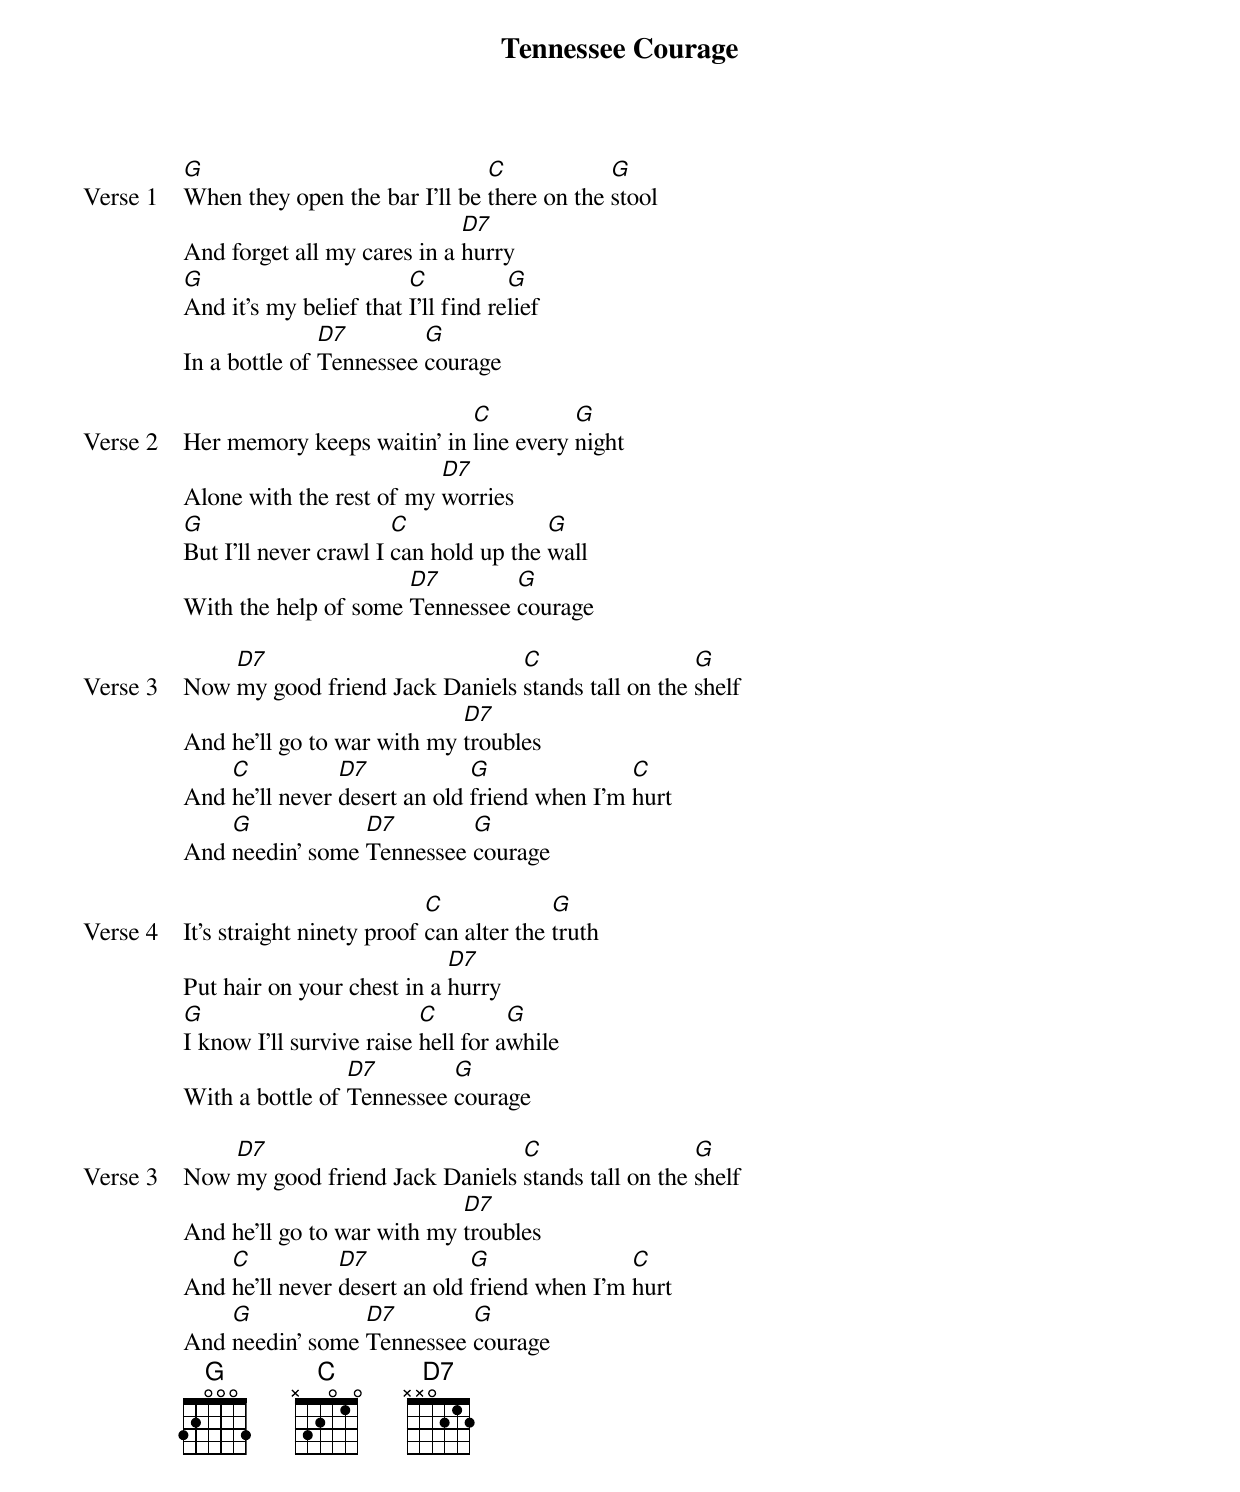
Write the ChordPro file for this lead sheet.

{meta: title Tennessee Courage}
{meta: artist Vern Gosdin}
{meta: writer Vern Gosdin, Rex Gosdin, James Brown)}

{start_of_verse: Verse 1}
[G]When they open the bar I'll be [C]there on the [G]stool
And forget all my cares in a [D7]hurry
[G]And it's my belief that [C]I'll find re[G]lief
In a bottle of [D7]Tennessee [G]courage
{end_of_verse}

{start_of_verse: Verse 2}
Her memory keeps waitin' in [C]line every [G]night
Alone with the rest of my [D7]worries
[G]But I'll never crawl I [C]can hold up the [G]wall
With the help of some [D7]Tennessee [G]courage
{end_of_verse}

{start_of_verse: Verse 3}
Now [D7]my good friend Jack Daniels [C]stands tall on the [G]shelf
And he'll go to war with my [D7]troubles
And [C]he'll never [D7]desert an old [G]friend when I'm [C]hurt
And [G]needin' some [D7]Tennessee [G]courage
{end_of_verse}

{start_of_verse: Verse 4}
It's straight ninety proof [C]can alter the [G]truth
Put hair on your chest in a [D7]hurry
[G]I know I'll survive raise [C]hell for a[G]while
With a bottle of [D7]Tennessee [G]courage
{end_of_verse}

{start_of_verse: Verse 3}
Now [D7]my good friend Jack Daniels [C]stands tall on the [G]shelf
And he'll go to war with my [D7]troubles
And [C]he'll never [D7]desert an old [G]friend when I'm [C]hurt
And [G]needin' some [D7]Tennessee [G]courage
{end_of_verse}
